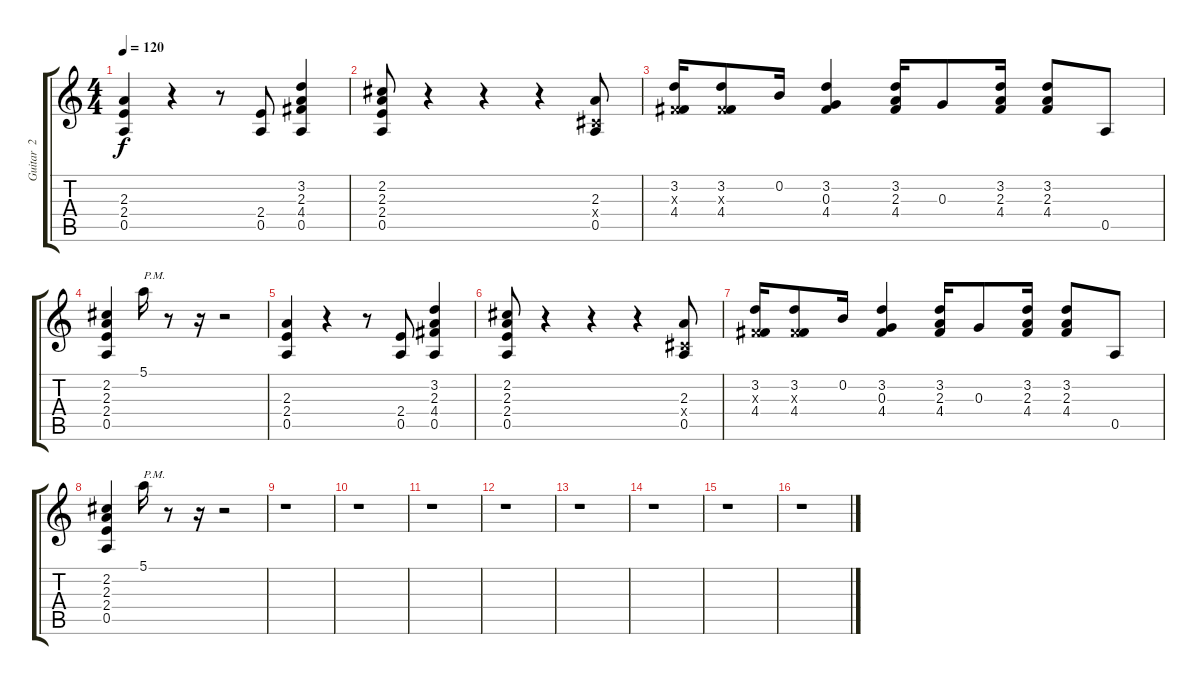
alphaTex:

\track ("Guitar  2" "Guitar  2") {instrument distortionguitar}
\staff {score tabs}
\tuning (E4 B3 G3 D3 A2 E2) {hide}
\ts (4 4)
\tempo 120
\clef g2
\ks c
(2.3 2.4 0.5).4{dy f} r.4 r.8 (2.4 0.5).8 (3.2 2.3 4.4 0.5).4 |
(2.2 2.3 2.4 0.5).8 r.4 r.4 r.4 (2.3 -1.4{x} 0.5).8 |
(3.2 -1.3{x} 4.4).16 (3.2 -1.3{x} 4.4).8 0.2.16 (3.2 0.3 4.4).4 (3.2 2.3 4.4).16 0.3.8 (3.2 2.3 4.4).16 (3.2 2.3 4.4).8 0.5.8 |
(2.2 2.3 2.4 0.5).4 5.1.16{txt "P.M."} r.8 r.16 r.2 |
(2.3 2.4 0.5).4 r.4 r.8 (2.4 0.5).8 (3.2 2.3 4.4 0.5).4 |
(2.2 2.3 2.4 0.5).8 r.4 r.4 r.4 (2.3 -1.4{x} 0.5).8 |
(3.2 -1.3{x} 4.4).16 (3.2 -1.3{x} 4.4).8 0.2.16 (3.2 0.3 4.4).4 (3.2 2.3 4.4).16 0.3.8 (3.2 2.3 4.4).16 (3.2 2.3 4.4).8 0.5.8 |
(2.2 2.3 2.4 0.5).4 5.1.16{txt "P.M."} r.8 r.16 r.2 |
r.1 |
r.1 |
r.1 |
r.1 |
r.1 |
r.1 |
r.1 |
r.1
